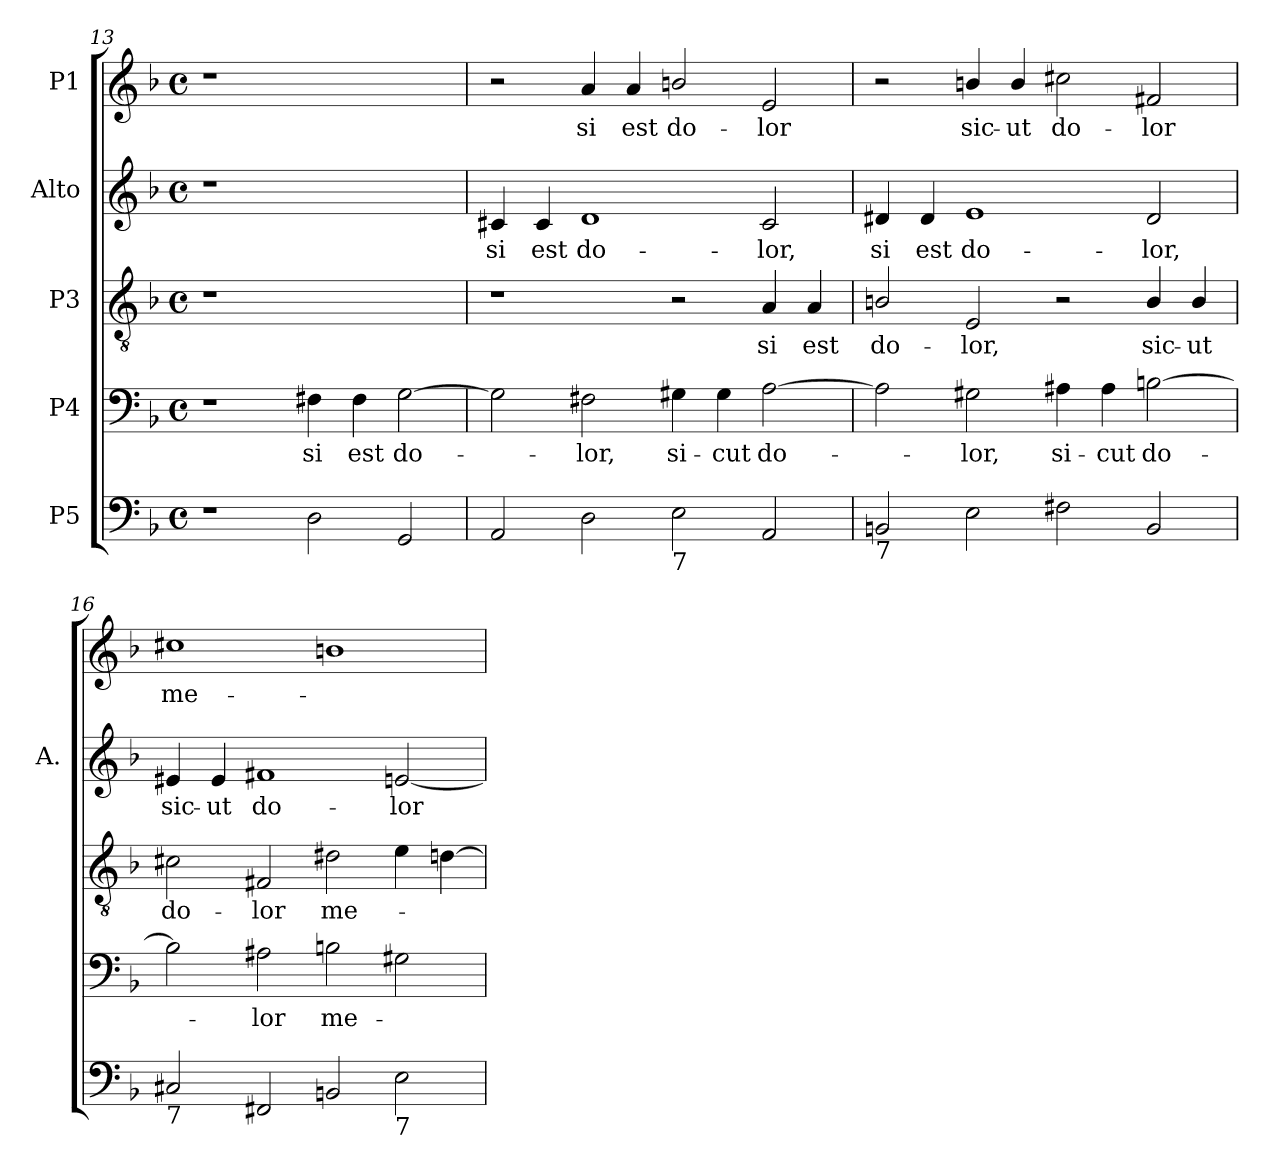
**kern	**kern	**text	**kern	**text	**kern	**text	**kern	**text
*part5	*part4	*part4	*part3	*part3	*part2	*part2	*part1	*part1
*staff5	*staff4	*staff4	*staff3	*staff3	*staff2	*staff2	*staff1	*staff1
*I"P5	*I"P4	*	*I"P3	*	*I"Alto	*	*I"P1	*
*	*	*	*	*	*I'A.	*	*	*
!!LO:LB:g=z
*clefF4	*clefF4	*	*clefGv2	*	*clefG2	*	*clefG2	*
*	*	*	*ITrd7c12	*	*	*	*	*
*k[b-]	*k[b-]	*	*k[b-]	*	*k[b-]	*	*k[b-]	*
*F:	*F:	*	*F:	*	*F:	*	*F:	*
*M4/4	*M4/4	*	*M4/4	*	*M4/4	*	*M4/4	*
*met(c)	*met(c)	*	*met(c)	*	*met(c)	*	*met(c)	*
=13	=13	=13	=13	=13	=13	=13	=13	=13
!	!	!	!LO:N:vis=1	!	!LO:N:vis=1	!	!LO:N:vis=1	!
1r	1r	.	1r	.	1r	.	1r	.
!	!	!LO:LY:b:color=#000000	!	!	!	!	!	!
2Di\	4F#Xi\	si	1ryy	.	1ryy	.	1ryy	.
!	!	!LO:LY:b:color=#000000	!	!	!	!	!	!
.	4F#i\	est	.	.	.	.	.	.
!	!	!LO:LY:b:color=#000000	!	!	!	!	!	!
2GGi/	[2Gi\	do-	.	.	.	.	.	.
=14	=14	=14	=14	=14	=14	=14	=14	=14
!	!	!	!	!	!	!LO:LY:b:color=#000000	!	!
2AAi/	2Gi\]	.	1r	.	4c#Xi/	si	2r	.
!	!	!	!	!	!	!LO:LY:b:color=#000000	!	!
.	.	.	.	.	4c#i/	est	.	.
!	!	!LO:LY:b:color=#000000	!	!	!	!	!	!
!	!	!	!	!	!	!LO:LY:b:color=#000000	!	!
!	!	!	!	!	!	!	!	!LO:LY:b:color=#000000
2Di\	2F#Xi\	-lor,	.	.	1di	do-	4ai/	si
!	!	!	!	!	!	!	!	!LO:LY:b:color=#000000
.	.	.	.	.	.	.	4ai/	est
!	!	!LO:LY:b:color=#000000	!	!	!	!	!	!
!LO:TX:b:t=7	!	!	!	!	!	!	!	!
!	!	!	!	!	!	!	!	!LO:LY:b:color=#000000
2Ei\	4G#Xi\	si-	2r	.	.	.	2bni/	do-
!	!	!LO:LY:b:color=#000000	!	!	!	!	!	!
.	4G#i\	-cut	.	.	.	.	.	.
!	!	!LO:LY:b:color=#000000	!	!	!	!	!	!
!	!	!	!	!LO:LY:b:color=#000000	!	!	!	!
!	!	!	!	!	!	!LO:LY:b:color=#000000	!	!
!	!	!	!	!	!	!	!	!LO:LY:b:color=#000000
2AAi/	[2Ai\	do-	4AAi/	si	2c#i/	-lor,	2ei/	-lor
!	!	!	!	!LO:LY:b:color=#000000	!	!	!	!
.	.	.	4AAi/	est	.	.	.	.
=15	=15	=15	=15	=15	=15	=15	=15	=15
!	!	!	!	!LO:LY:b:color=#000000	!	!	!	!
!LO:TX:b:t=7	!	!	!	!	!	!	!	!
!	!	!	!	!	!	!LO:LY:b:color=#000000	!	!
2BBni/	2Ai\]	.	2BBni/	do-	4d#Xi/	si	2r	.
!	!	!	!	!	!	!LO:LY:b:color=#000000	!	!
.	.	.	.	.	4d#i/	est	.	.
!	!	!LO:LY:b:color=#000000	!	!	!	!	!	!
!	!	!	!	!LO:LY:b:color=#000000	!	!	!	!
!	!	!	!	!	!	!LO:LY:b:color=#000000	!	!
!	!	!	!	!	!	!	!	!LO:LY:b:color=#000000
2Ei\	2G#Xi\	-lor,	2EEi/	-lor,	1ei	do-	4bni/	sic-
!	!	!	!	!	!	!	!	!LO:LY:b:color=#000000
.	.	.	.	.	.	.	4bi/	-ut
!	!	!LO:LY:b:color=#000000	!	!	!	!	!	!
!	!	!	!	!	!	!	!	!LO:LY:b:color=#000000
2F#Xi\	4A#Xi\	si-	2r	.	.	.	2cc#Xi\	do-
!	!	!LO:LY:b:color=#000000	!	!	!	!	!	!
.	4A#i\	-cut	.	.	.	.	.	.
!	!	!LO:LY:b:color=#000000	!	!	!	!	!	!
!	!	!	!	!LO:LY:b:color=#000000	!	!	!	!
!	!	!	!	!	!	!LO:LY:b:color=#000000	!	!
!	!	!	!	!	!	!	!	!LO:LY:b:color=#000000
2BBi/	[2Bni\	do-	4BBi/	sic-	2d#i/	-lor,	2f#Xi/	-lor
!	!	!	!	!LO:LY:b:color=#000000	!	!	!	!
.	.	.	4BBi/	-ut	.	.	.	.
=16	=16	=16	=16	=16	=16	=16	=16	=16
!	!	!	!	!LO:LY:b:color=#000000	!	!	!	!
!	!	!	!	!	!	!LO:LY:b:color=#000000	!	!
!LO:TX:b:t=7	!	!	!	!	!	!	!	!
!	!	!	!	!	!	!	!	!LO:LY:b:color=#000000
2C#Xi/	2Bi\]	.	2C#Xi\	do-	4e#Xi/	sic-	1cc#Xi	me-
!	!	!	!	!	!	!LO:LY:b:color=#000000	!	!
.	.	.	.	.	4e#i/	-ut	.	.
!	!	!LO:LY:b:color=#000000	!	!	!	!	!	!
!	!	!	!	!LO:LY:b:color=#000000	!	!	!	!
!	!	!	!	!	!	!LO:LY:b:color=#000000	!	!
2FF#Xi/	2A#Xi\	-lor	2FF#Xi/	-lor	1f#Xi	do-	.	.
!	!	!LO:LY:b:color=#000000	!	!	!	!	!	!
!	!	!	!	!LO:LY:b:color=#000000	!	!	!	!
2BBni/	2Bni\	me-	2D#Xi\	me-	.	.	1bni	.
!LO:TX:b:t=7	!	!	!	!	!	!	!	!
!	!	!	!	!	!	!LO:LY:b:color=#000000	!	!
2Ei\	2G#Xi\	.	4Ei\	.	[2eni/	-lor	.	.
.	.	.	[4Dni\	.	.	.	.	.
=	=	=	=	=	=	=	=	=
*-	*-	*-	*-	*-	*-	*-	*-	*-
